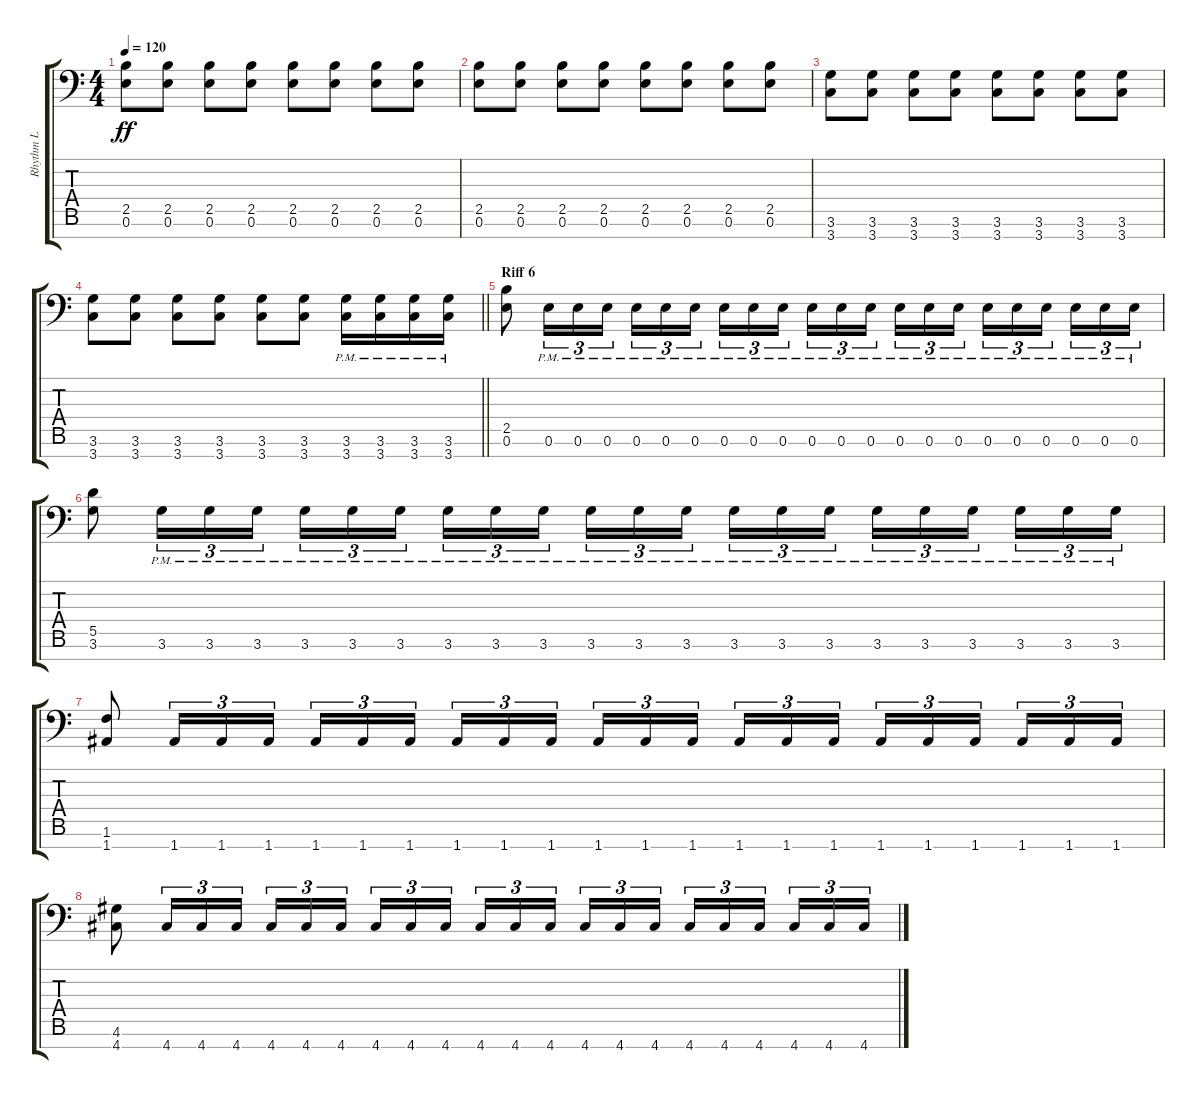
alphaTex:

\track ("Rhythm L" "Rhythm L") {instrument distortionguitar}
\staff {score tabs}
\tuning (E4 B3 G3 D3 A2 E2 A1) {hide}
\ts (4 4)
\tempo 120
\clef f4
\ks c
(2.5 0.6).8{dy ff} (2.5 0.6).8 (2.5 0.6).8 (2.5 0.6).8 (2.5 0.6).8 (2.5 0.6).8 (2.5 0.6).8 (2.5 0.6).8 |
(2.5 0.6).8 (2.5 0.6).8 (2.5 0.6).8 (2.5 0.6).8 (2.5 0.6).8 (2.5 0.6).8 (2.5 0.6).8 (2.5 0.6).8 |
(3.6 3.7).8 (3.6 3.7).8 (3.6 3.7).8 (3.6 3.7).8 (3.6 3.7).8 (3.6 3.7).8 (3.6 3.7).8 (3.6 3.7).8 |
\barLineRight lightlight
(3.6 3.7).8 (3.6 3.7).8 (3.6 3.7).8 (3.6 3.7).8 (3.6 3.7).8 (3.6 3.7).8 (3.6{pm} 3.7{pm}).16 (3.6{pm} 3.7{pm}).16 (3.6{pm} 3.7{pm}).16 (3.6{pm} 3.7{pm}).16 |
\section ("" "Riff 6")
(2.5 0.6).8 0.6{pm}.16{tu (3 2)} 0.6{pm}.16{tu (3 2)} 0.6{pm}.16{tu (3 2)} 0.6{pm}.16{tu (3 2)} 0.6{pm}.16{tu (3 2)} 0.6{pm}.16{tu (3 2) beam splitsecondary} 0.6{pm}.16{tu (3 2)} 0.6{pm}.16{tu (3 2)} 0.6{pm}.16{tu (3 2)} 0.6{pm}.16{tu (3 2)} 0.6{pm}.16{tu (3 2)} 0.6{pm}.16{tu (3 2) beam splitsecondary} 0.6{pm}.16{tu (3 2)} 0.6{pm}.16{tu (3 2)} 0.6{pm}.16{tu (3 2)} 0.6{pm}.16{tu (3 2)} 0.6{pm}.16{tu (3 2)} 0.6{pm}.16{tu (3 2) beam splitsecondary} 0.6{pm}.16{tu (3 2)} 0.6{pm}.16{tu (3 2)} 0.6{pm}.16{tu (3 2)} |
(5.5 3.6).8 3.6{pm}.16{tu (3 2)} 3.6{pm}.16{tu (3 2)} 3.6{pm}.16{tu (3 2)} 3.6{pm}.16{tu (3 2)} 3.6{pm}.16{tu (3 2)} 3.6{pm}.16{tu (3 2) beam splitsecondary} 3.6{pm}.16{tu (3 2)} 3.6{pm}.16{tu (3 2)} 3.6{pm}.16{tu (3 2)} 3.6{pm}.16{tu (3 2)} 3.6{pm}.16{tu (3 2)} 3.6{pm}.16{tu (3 2) beam splitsecondary} 3.6{pm}.16{tu (3 2)} 3.6{pm}.16{tu (3 2)} 3.6{pm}.16{tu (3 2)} 3.6{pm}.16{tu (3 2)} 3.6{pm}.16{tu (3 2)} 3.6{pm}.16{tu (3 2) beam splitsecondary} 3.6{pm}.16{tu (3 2)} 3.6{pm}.16{tu (3 2)} 3.6{pm}.16{tu (3 2)} |
(1.6 1.7).8 1.7.16{tu (3 2)} 1.7.16{tu (3 2)} 1.7.16{tu (3 2)} 1.7.16{tu (3 2)} 1.7.16{tu (3 2)} 1.7.16{tu (3 2) beam splitsecondary} 1.7.16{tu (3 2)} 1.7.16{tu (3 2)} 1.7.16{tu (3 2)} 1.7.16{tu (3 2)} 1.7.16{tu (3 2)} 1.7.16{tu (3 2) beam splitsecondary} 1.7.16{tu (3 2)} 1.7.16{tu (3 2)} 1.7.16{tu (3 2)} 1.7.16{tu (3 2)} 1.7.16{tu (3 2)} 1.7.16{tu (3 2) beam splitsecondary} 1.7.16{tu (3 2)} 1.7.16{tu (3 2)} 1.7.16{tu (3 2)} |
(4.6 4.7).8 4.7.16{tu (3 2)} 4.7.16{tu (3 2)} 4.7.16{tu (3 2)} 4.7.16{tu (3 2)} 4.7.16{tu (3 2)} 4.7.16{tu (3 2) beam splitsecondary} 4.7.16{tu (3 2)} 4.7.16{tu (3 2)} 4.7.16{tu (3 2)} 4.7.16{tu (3 2)} 4.7.16{tu (3 2)} 4.7.16{tu (3 2) beam splitsecondary} 4.7.16{tu (3 2)} 4.7.16{tu (3 2)} 4.7.16{tu (3 2)} 4.7.16{tu (3 2)} 4.7.16{tu (3 2)} 4.7.16{tu (3 2) beam splitsecondary} 4.7.16{tu (3 2)} 4.7.16{tu (3 2)} 4.7.16{tu (3 2)}
